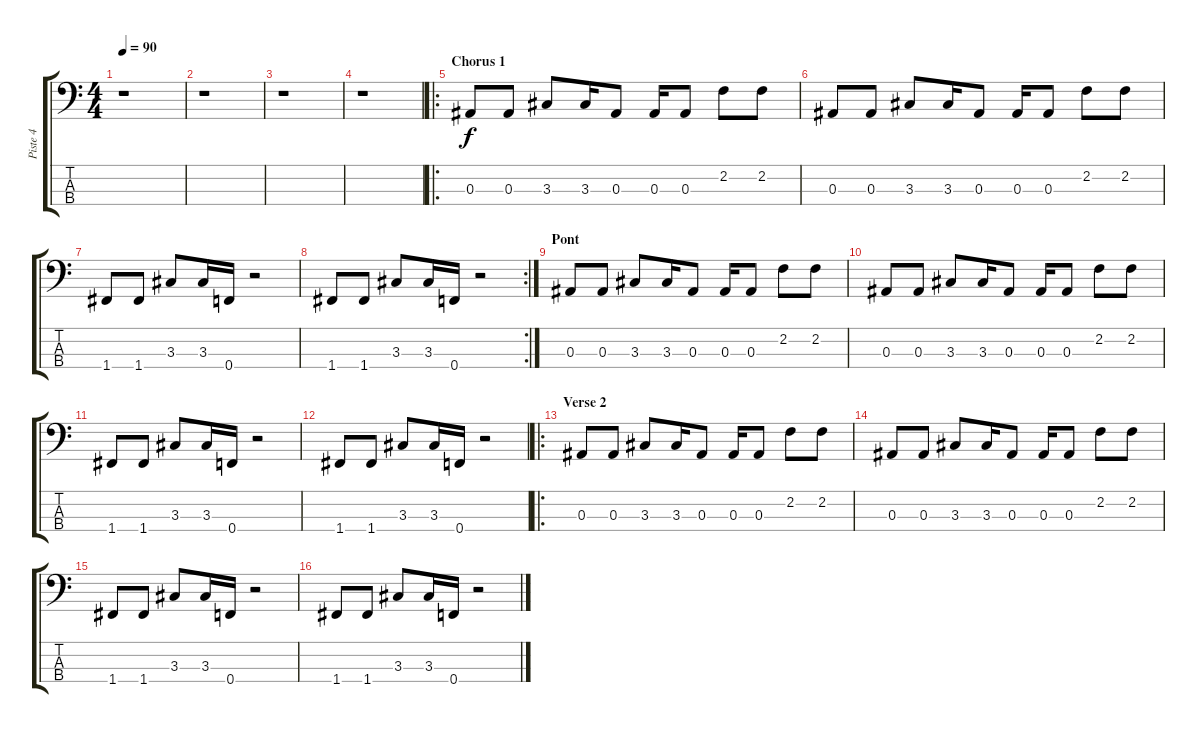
\track ("Piste 4" "Piste 4") {instrument electricbassfinger}
\staff {score tabs}
\tuning (Ab2 Eb2 Bb1 F1) {hide}
\ts (4 4)
\tempo 90
\clef f4
\ks c
r.1{dy f} |
r.1 |
r.1 |
r.1 |
\ro
\section ("" "Chorus 1")
0.3.8 0.3.8 3.3.8 3.3.16 0.3.8 0.3.16 0.3.8 2.2.8 2.2.8 |
0.3.8 0.3.8 3.3.8 3.3.16 0.3.8 0.3.16 0.3.8 2.2.8 2.2.8 |
1.4.8 1.4.8 3.3.8 3.3.16 0.4.16 r.2 |
\rc 2
1.4.8 1.4.8 3.3.8 3.3.16 0.4.16 r.2 |
\section ("" "Pont")
0.3.8 0.3.8 3.3.8 3.3.16 0.3.8 0.3.16 0.3.8 2.2.8 2.2.8 |
0.3.8 0.3.8 3.3.8 3.3.16 0.3.8 0.3.16 0.3.8 2.2.8 2.2.8 |
1.4.8 1.4.8 3.3.8 3.3.16 0.4.16 r.2 |
1.4.8 1.4.8 3.3.8 3.3.16 0.4.16 r.2 |
\ro
\section ("" "Verse 2")
0.3.8 0.3.8 3.3.8 3.3.16 0.3.8 0.3.16 0.3.8 2.2.8 2.2.8 |
0.3.8 0.3.8 3.3.8 3.3.16 0.3.8 0.3.16 0.3.8 2.2.8 2.2.8 |
1.4.8 1.4.8 3.3.8 3.3.16 0.4.16 r.2 |
1.4.8 1.4.8 3.3.8 3.3.16 0.4.16 r.2
